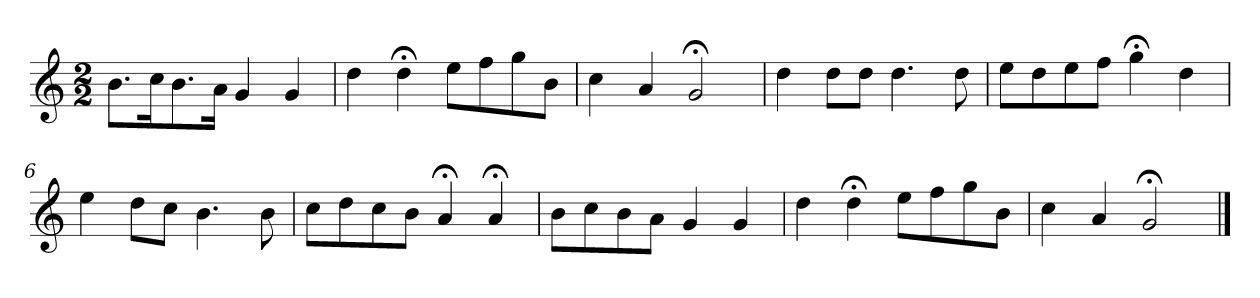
**kern
*part1
*staff1
*k[]
*C:
*M2/2
*MM120
=1
8.bL
16ccK
8.b
16aJk
4g
4g
=2
4dd
4dd;<
8eeL
8ff
8gg
8bJ
=3
4cc
4a
2g;<
=4
4dd
8ddL
8ddJ
4.dd
8dd
=5
8eeL
8dd
8ee
8ffJ
4gg;<
4dd
=6
4ee
8ddL
8ccJ
4.b
8b
=7
8ccL
8dd
8cc
8bJ
4a;<
4a;<
=8
8bL
8cc
8b
8aJ
4g
4g
=9
4dd
4dd;<
8eeL
8ff
8gg
8bJ
=10
4cc
4a
2g;<
==
*-
